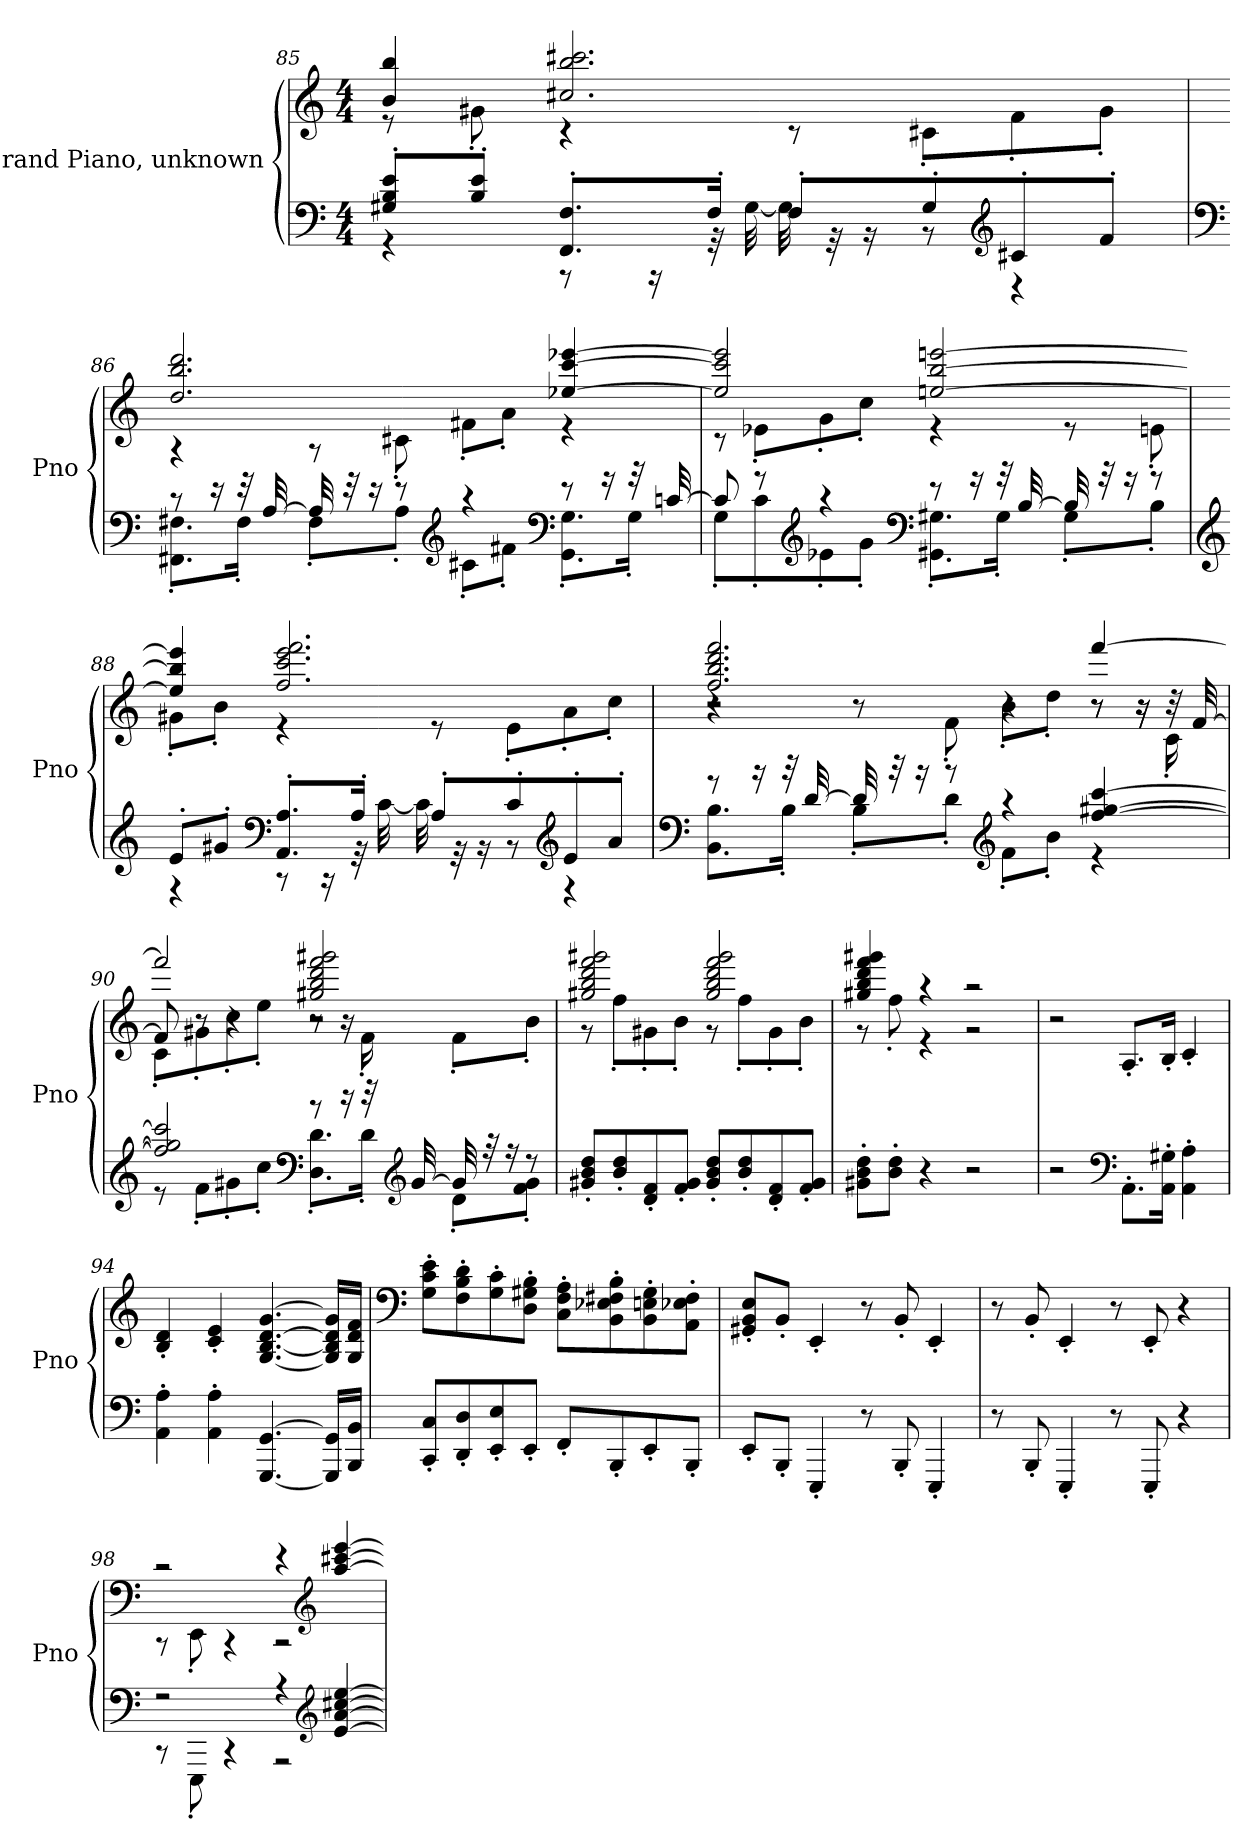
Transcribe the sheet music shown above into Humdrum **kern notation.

**kern	**kern
*part1	*part1
*staff2	*staff1
*I"Grand Piano, unknown	*
*I'Pno	*
!!LO:LB:g=z
*clefF4	*clefG2
*k[]	*k[]
*M4/4	*M4/4
=85	=85
*^	*^
8G#X/' 8B/' 8e/'L	4r	4b/ 4bb/	8r
8B/' 8e/'J	.	.	8g#X'\
8.FF/' 8.F/'L	8r	2.cc#X/ 2.bb/ 2.ccc#X/	4r
.	16r	.	.
16F'/Jk	32r	.	.
.	[32G#\	.	.
8F'/L	32G#\]	.	8r
.	32r	.	.
.	16r	.	.
8G#'/	8r	.	8c#X'\L
*clefG2	*	*	*
8c#X'/	4r	.	8f'\
8f'/J	.	.	8g#'\J
=86	=86	=86	=86
*clefF4	*	*	*
8r	8.FF#X\' 8.F#X\'L	2.dd/ 2.bb/ 2.ddd/	4r
16r	.	.	.
32r	16F#'\Jk	.	.
[32A/	.	.	.
32A/]	8F#'\L	.	8r
32r	.	.	.
16r	.	.	.
8r	8A'\J	.	8c#X'\
*clefG2	*	*	*
4r	8c#X'\L	.	8f#X'\L
.	8f#X'\J	.	8a'\J
*clefF4	*	*	*
8r	8.GG\' 8.G\'L	[4ee-X/ [4ccc/ [4eee-X/	4r
16r	.	.	.
32r	16G'\Jk	.	.
[32cn/	.	.	.
!!LO:LB:g=z	!!
=87	=87	=87	=87
8c/]	8G'\L	2ee-/] 2ccc/] 2eee-/]	8r
8r	8c'\	.	8e-X'\L
*clefG2	*	*	*
4r	8e-X'\	.	8g'\
.	8g'\J	.	8cc'\J
*clefF4	*	*	*
8r	8.GG#X\' 8.G#X\'L	[2een/ [2bb/ [2eeen/	4r
16r	.	.	.
32r	16G#'\Jk	.	.
[32B/	.	.	.
32B/]	8G#'\L	.	8r
32r	.	.	.
16r	.	.	.
8r	8B'\J	.	8en'\
=88	=88	=88	=88
*clefG2	*	*	*
8e'/L	4r	4ee/] 4bb/] 4eee/]	8g#X'\L
8g#X'/J	.	.	8b'\J
*clefF4	*	*	*
8.AA/' 8.A/'L	8r	2.ff/ 2.ccc/ 2.eee/ 2.fff/	4r
.	16r	.	.
16A'/Jk	32r	.	.
.	[32c\	.	.
8A'/L	32c\]	.	8r
.	32r	.	.
.	16r	.	.
8c'/	8r	.	8e'\L
*clefG2	*	*	*
8e'/	4r	.	8a'\
8a'/J	.	.	8cc'\J
*	*	*v	*v
!!LO:PB:g=z
=89	=89	=89
*clefF4	*	*
*	*	*^
*	*	*	*^
8r	8.BB\ 8.B\L	2.ff/ 2.bb/ 2.ddd/ 2.fff/	4r	2r
16r	.	.	.	.
32r	16B'\Jk	.	.	.
[32d/	.	.	.	.
32d/]	8B'\L	.	8r	.
32r	.	.	.	.
16r	.	.	.	.
8r	8d'\J	.	8f'\	.
*clefG2	*	*	*	*
4r	8f'\L	.	8b'\L	4r
.	8b'\J	.	8dd'\J	.
[4ff/ [4gg#X/ [4ccc/	4r	[4fff/	8r	8r
.	.	.	16r	16r
.	.	.	16c'\	32r
.	.	.	.	[32f/
=90	=90	=90	=90	=90
2ff/] 2gg#/] 2ccc/]	8r	2fff/]	8c'\L	8f/]
.	8f'\L	.	8g#X'\	8r
.	8g#X'\	.	8cc'\	4r
.	8cc'\J	.	8ee'\J	.
*clefF4	*	*	*	*
8r	8.D\' 8.d\'L	2gg#X/ 2bb/ 2ddd/ 2fff/ 2ggg#X/	8r	2r
16r	.	.	16r	.
32r	16d'\Jk	.	16f'\	.
*clefG2	*	*	*	*
[32g#/	.	.	.	.
32g#/]	8d'\L	.	8f'\L	.
32r	.	.	.	.
16r	.	.	.	.
8r	8f\' 8g#\'J	.	8b'\J	.
*v	*v	*	*	*
*	*	*v	*v
!!LO:LB:g=z
=91	=91	=91
8g#X/' 8b/' 8dd/'L	2gg#X/ 2bb/ 2ddd/ 2fff/ 2ggg#X/	8r
8b/' 8dd/'	.	8ff'\L
8d/' 8f/'	.	8g#X'\
8f/' 8g#/'J	.	8b'\J
8g#/' 8b/' 8dd/'L	2gg#/ 2bb/ 2ddd/ 2fff/ 2ggg#/	8r
8b/' 8dd/'	.	8ff'\L
8d/' 8f/'	.	8g#'\
8f/' 8g#/'J	.	8b'\J
=92	=92	=92
8g#X\' 8b\' 8dd\'L	4gg#X/ 4bb/ 4ddd/ 4fff/ 4ggg#X/	8r
8b\' 8dd\'J	.	8ff'\
4r	4r	4r
2r	2r	2r
*	*v	*v
=93	=93
2r	2r
*clefF4	*
8.AA'\L	8.A'/L
16AA\' 16G#X\'Jk	16B'/Jk
4AA\' 4A\'	4c'/
=94	=94
4AA\' 4A\'	4B/' 4d/'
4AA\' 4A\'	4c/' 4e/'
[4.GGG/ [4.GG/	[4.G/ [4.B/ [4.d/ [4.g/
16GGG/] 16GG/]LL	16G/] 16B/] 16d/] 16g/]LL
16BBB/ 16BB/JJ	16G/ 16d/ 16f/JJ
!!LO:LB:g=z
=95	=95
*	*clefF4
8CC/' 8C/'L	8G\' 8c\' 8e\'L
8DD/' 8D/'	8F\' 8B\' 8d\'
8EE/' 8E/'	8G\' 8c\'
8EE'/J	8D\' 8G#X\' 8B\'J
8FF'/L	8C\' 8F\' 8A\'L
8BBB'/	8BB\' 8E-X\' 8F#X\' 8B\'
8EE'/	8BB\' 8En\' 8G#\'
8BBB'/J	8AA\' 8E-X\' 8F#\'J
=96	=96
8EE'/L	8GG#X/' 8BB/' 8E/'L
8BBB'/J	8BB'/J
4EEE'/	4EE'/
8r	8r
8BBB'/	8BB'/
4EEE'/	4EE'/
=97	=97
8r	8r
8BBB'/	8BB'/
4EEE'/	4EE'/
8r	8r
8EEE'/	8EE'/
4r	4r
=98	=98
*^	*^
2r	8r	2r	8r
.	8EEE'\	.	8EE'\
.	4r	.	4r
4r	2r	4r	2r
*clefG2	*	*clefG2	*
[4e/ [4a/ [4cc#X/ [4ee/	.	[4aa/ [4ccc#X/ [4eee/	.
*v	*v	*	*
*	*v	*v
=	=
*-	*-
